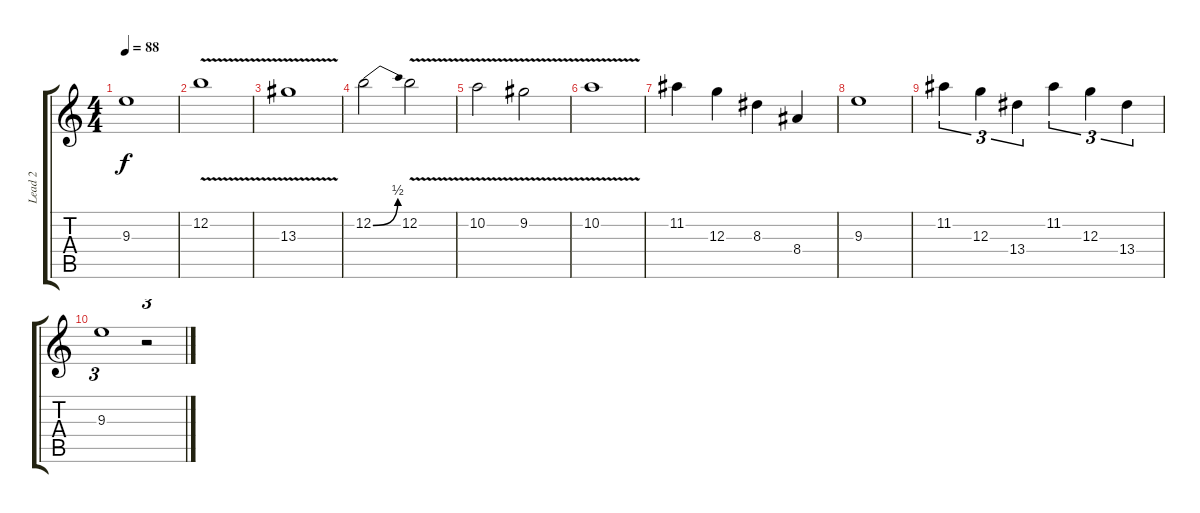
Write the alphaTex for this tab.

\track ("Lead 2" "Lead 2") {instrument overdrivenguitar}
\staff {score tabs}
\tuning (E4 B3 G3 D3 A2 E2) {hide}
\ts (4 4)
\tempo 88
\clef g2
\ks c
9.3.1{dy f} |
12.2{v}.1 |
13.3{v}.1 |
12.2{be (bend 0 0 60 2)}.2 12.2{v}.2 |
10.2{v}.2 9.2{v}.2 |
10.2{v}.1 |
11.2.4 12.3.4 8.3.4 8.4.4 |
9.3.1 |
11.2.4{tu (3 2)} 12.3.4{tu (3 2)} 13.4.4{tu (3 2)} 11.2.4{tu (3 2)} 12.3.4{tu (3 2)} 13.4.4{tu (3 2)} |
9.3.1{tu (3 2)} r.2{tu (3 2)}
